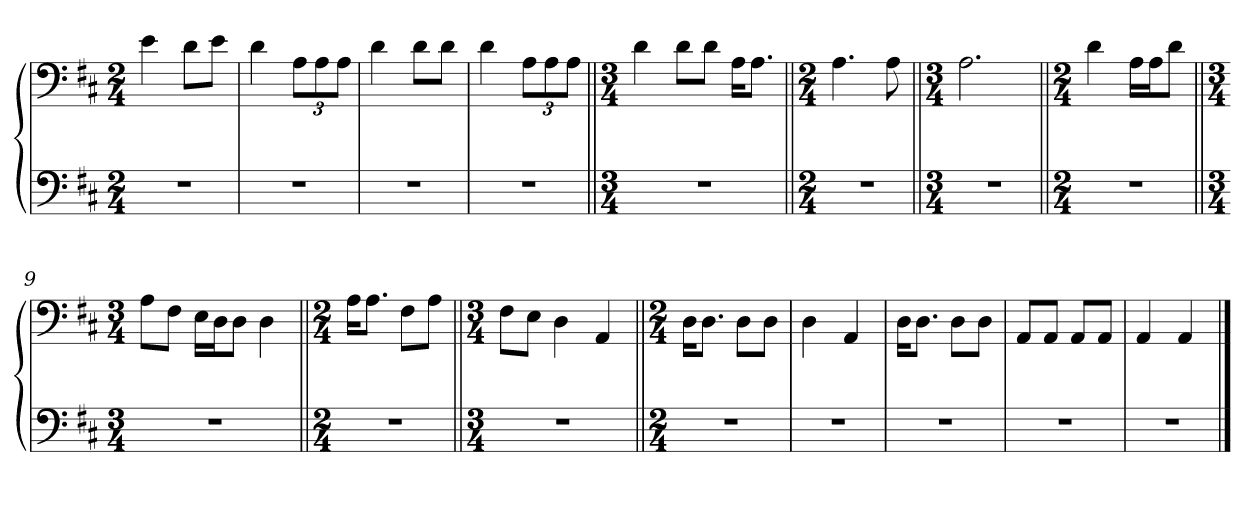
**kern	**kern
*part1	*part1
*staff2	*staff1
*clefF4	*clefF4
*k[f#c#]	*k[f#c#]
*M2/4	*M2/4
=1	=1
2r	4e\
.	8d\L
.	8e\J
=2	=2
2r	4d\
.	12A\L
.	12A\
.	12A\J
=3	=3
2r	4d\
.	8d\L
.	8d\J
=4	=4
2r	4d\
.	12A\L
.	12A\
.	12A\J
=5||	=5||
*M3/4	*M3/4
2.r	4d\
.	8d\L
.	8d\J
.	16A\KL
.	8.A\J
=6||	=6||
*M2/4	*M2/4
2r	4.A\
.	8A\
=7||	=7||
*M3/4	*M3/4
2.r	2.A\
=8||	=8||
*M2/4	*M2/4
2r	4d\
.	16A\LL
.	16A\J
.	8d\J
=9||	=9||
*M3/4	*M3/4
2.r	8A\L
.	8F#\J
.	16E\LL
.	16D\J
.	8D\J
.	4D\
=10||	=10||
*M2/4	*M2/4
2r	16A\KL
.	8.A\J
.	8F#\L
.	8A\J
=11||	=11||
*M3/4	*M3/4
2.r	8F#\L
.	8E\J
.	4D\
.	4AA/
=12||	=12||
*M2/4	*M2/4
2r	16D\KL
.	8.D\J
.	8D\L
.	8D\J
=13	=13
2r	4D\
.	4AA/
=14	=14
2r	16D\KL
.	8.D\J
.	8D\L
.	8D\J
=15	=15
2r	8AA/L
.	8AA/J
.	8AA/L
.	8AA/J
=16	=16
2r	4AA/
.	4AA/
==	==
*-	*-
